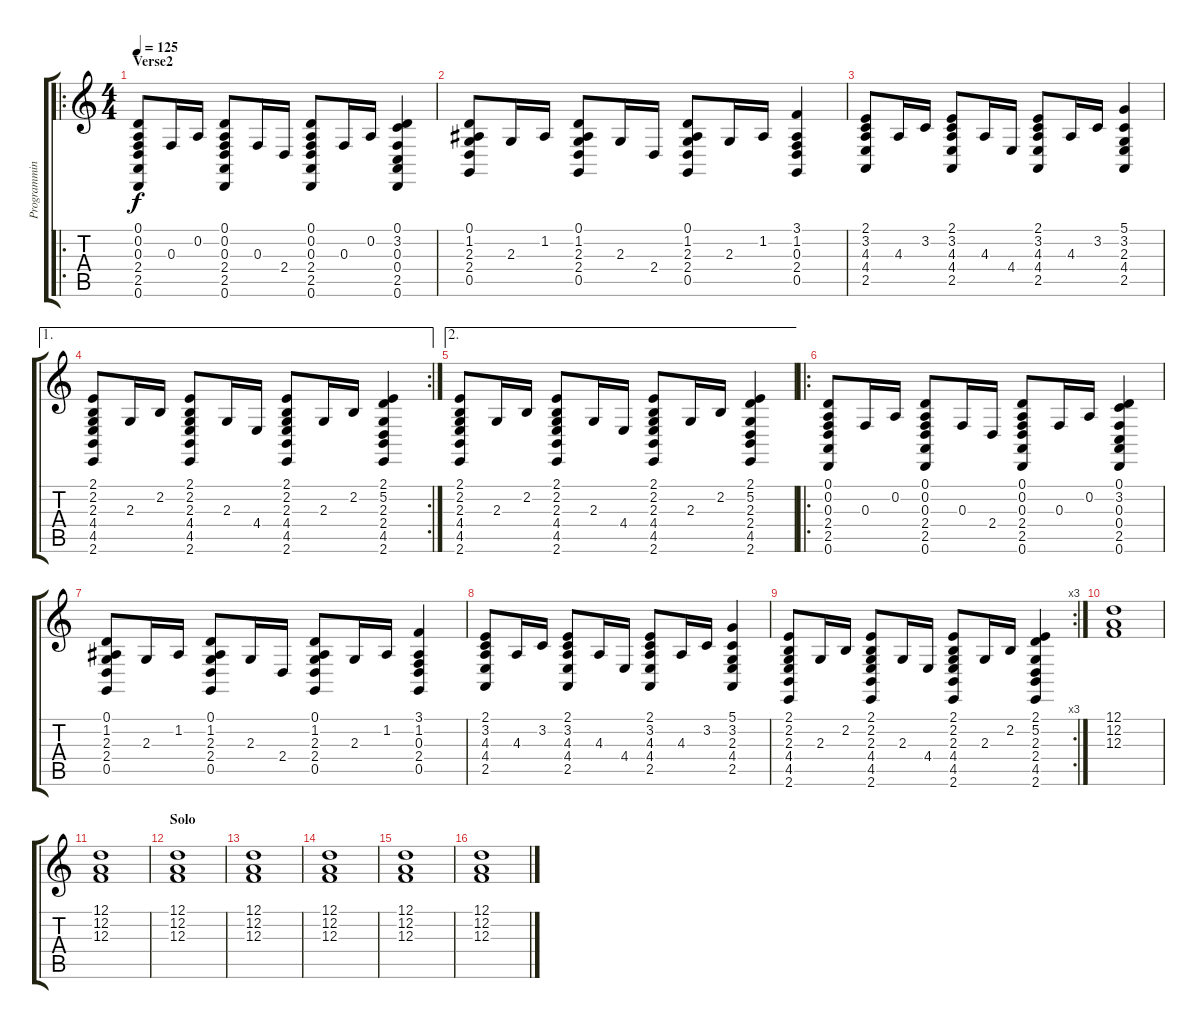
\track ("Programming" "Programmin") {instrument stringensemble1}
\staff {score tabs}
\tuning (D4 A3 F3 C3 G2 D2) {hide}
\ro
\ts (4 4)
\section ("" "Verse2")
\tempo 125
\clef g2
\ks c
(0.1 0.2 0.3 2.4 2.5 0.6).8{dy f instrument stringensemble1} 0.3.16 0.2.16 (0.1 0.2 0.3 2.4 2.5 0.6).8 0.3.16 2.4.16 (0.1 0.2 0.3 2.4 2.5 0.6).8 0.3.16 0.2.16 (0.1 3.2 0.3 0.4 2.5 0.6).4 |
(0.1 1.2 2.3 2.4 0.5).8 2.3.16 1.2.16 (0.1 1.2 2.3 2.4 0.5).8 2.3.16 2.4.16 (0.1 1.2 2.3 2.4 0.5).8 2.3.16 1.2.16 (3.1 1.2 0.3 2.4 0.5).4 |
(2.1 3.2 4.3 4.4 2.5).8 4.3.16 3.2.16 (2.1 3.2 4.3 4.4 2.5).8 4.3.16 4.4.16 (2.1 3.2 4.3 4.4 2.5).8 4.3.16 3.2.16 (5.1 3.2 2.3 4.4 2.5).4 |
\ae 1
\rc 2
(2.1 2.2 2.3 4.4 4.5 2.6).8{instrument stringensemble1} 2.3.16 2.2.16 (2.1 2.2 2.3 4.4 4.5 2.6).8 2.3.16 4.4.16 (2.1 2.2 2.3 4.4 4.5 2.6).8 2.3.16 2.2.16 (2.1 5.2 2.3 2.4 4.5 2.6).4 |
\ae 2
(2.1 2.2 2.3 4.4 4.5 2.6).8{instrument stringensemble1} 2.3.16 2.2.16 (2.1 2.2 2.3 4.4 4.5 2.6).8 2.3.16 4.4.16 (2.1 2.2 2.3 4.4 4.5 2.6).8 2.3.16 2.2.16 (2.1 5.2 2.3 2.4 4.5 2.6).4 |
\ro
(0.1 0.2 0.3 2.4 2.5 0.6).8{instrument stringensemble1} 0.3.16 0.2.16 (0.1 0.2 0.3 2.4 2.5 0.6).8 0.3.16 2.4.16 (0.1 0.2 0.3 2.4 2.5 0.6).8 0.3.16 0.2.16 (0.1 3.2 0.3 0.4 2.5 0.6).4 |
(0.1 1.2 2.3 2.4 0.5).8 2.3.16 1.2.16 (0.1 1.2 2.3 2.4 0.5).8 2.3.16 2.4.16 (0.1 1.2 2.3 2.4 0.5).8 2.3.16 1.2.16 (3.1 1.2 0.3 2.4 0.5).4 |
(2.1 3.2 4.3 4.4 2.5).8 4.3.16 3.2.16 (2.1 3.2 4.3 4.4 2.5).8 4.3.16 4.4.16 (2.1 3.2 4.3 4.4 2.5).8 4.3.16 3.2.16 (5.1 3.2 2.3 4.4 2.5).4 |
\rc 3
(2.1 2.2 2.3 4.4 4.5 2.6).8{instrument stringensemble1} 2.3.16 2.2.16 (2.1 2.2 2.3 4.4 4.5 2.6).8 2.3.16 4.4.16 (2.1 2.2 2.3 4.4 4.5 2.6).8 2.3.16 2.2.16 (2.1 5.2 2.3 2.4 4.5 2.6).4 |
(12.1 12.2 12.3).1 |
(12.1 12.2 12.3).1 |
\section ("" "Solo")
(12.1 12.2 12.3).1 |
(12.1 12.2 12.3).1 |
(12.1 12.2 12.3).1 |
(12.1 12.2 12.3).1 |
(12.1 12.2 12.3).1
